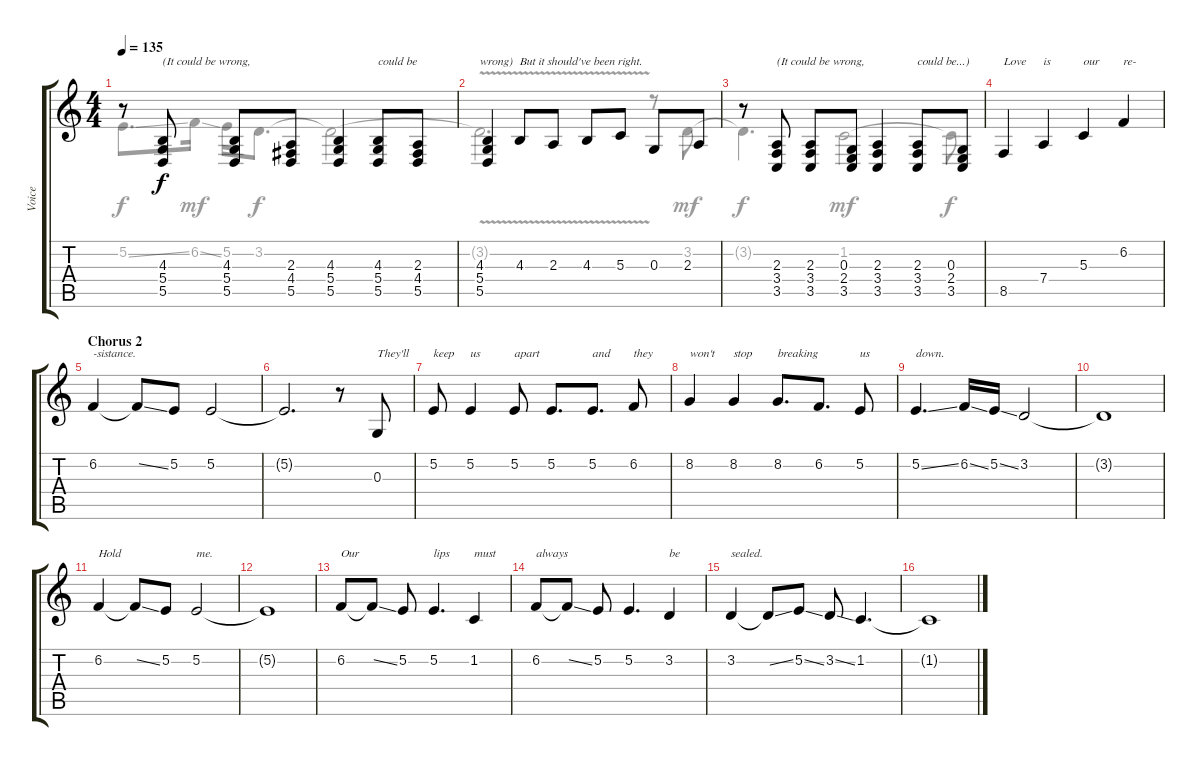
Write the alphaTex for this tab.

\track ("Voice" "Voice") {instrument altosax}
\staff {score tabs}
\tuning (E4 B3 G3 D3 A2 E2) {hide}
\voice
\ts (4 4)
\tempo 135
\clef g2
\ks c
r.8{dy f} (4.3 5.4 5.5).8{txt "(It could be wrong,"} (4.3 5.4 5.5).8 (2.3 4.4 5.5).8 (4.3 5.4 5.5).4 (4.3 5.4 5.5).8{txt "could be"} (2.3 4.4 5.5).8 |
(4.3 5.4 5.5).4{txt "wrong)"} 4.3.8{txt "But it should've been right."} 2.3.8 4.3.8 5.3.8 0.3.8 2.3.8 |
r.8 (2.3 3.4 3.5).8{txt "(It could be wrong,"} (2.3 3.4 3.5).8 (0.3 2.4 3.5).8 (2.3 3.4 3.5).4 (2.3 3.4 3.5).8{txt "could be...)"} (0.3 2.4 3.5).8 |
8.5.4{txt "Love"} 7.4.4{txt "is"} 5.3.4{txt "our"} 6.2.4{txt "re-"} |
\section ("" "Chorus 2")
6.2.4{txt "-sistance."} 6.2{ss t}.8 5.2.8 5.2.2 |
5.2{t}.2{d} r.8 0.3.8{txt "They'll"} |
5.2.8{txt "keep"} 5.2.4{txt "us"} 5.2.8{txt "apart"} 5.2.8{d} 5.2.8{d txt "and"} 6.2.8{txt "they"} |
8.2.4{txt "won't"} 8.2.4{txt "stop"} 8.2.8{d txt "breaking"} 6.2.8{d} 5.2.8{txt "us"} |
5.2{ss}.4{d txt "down."} 6.2{ss}.16 5.2{ss}.16 3.2.2 |
3.2{t}.1 |
6.2.4{txt "Hold"} 6.2{ss t}.8 5.2.8 5.2.2{txt "me."} |
5.2{t}.1 |
6.2.8{txt "Our"} 6.2{ss t}.8 5.2.8 5.2.4{d txt "lips"} 1.2.4{txt "must"} |
6.2.8{txt "always"} 6.2{ss t}.8 5.2.8 5.2.4{d} 3.2.4{txt "be"} |
3.2.4{txt "sealed."} 3.2{ss t}.8 5.2{ss}.8 3.2{ss}.8 1.2.4{d} |
1.2{t}.1
\voice
\clef g2
\ottava regular
\simile none
\ks c
5.2{ss t}.8{d dy f} 6.2{ss}.16{dy mf} 5.2.16 3.2.8{d dy f} 3.2{t}.2 |
3.2{v t}.2{d} r.8 3.2.8{dy mf} |
3.2{t}.4{d dy f} 1.2.2{dy mf} 1.2{t}.8{dy f} |
|
|
|
|
|
|
|
|
|
|
|
|
